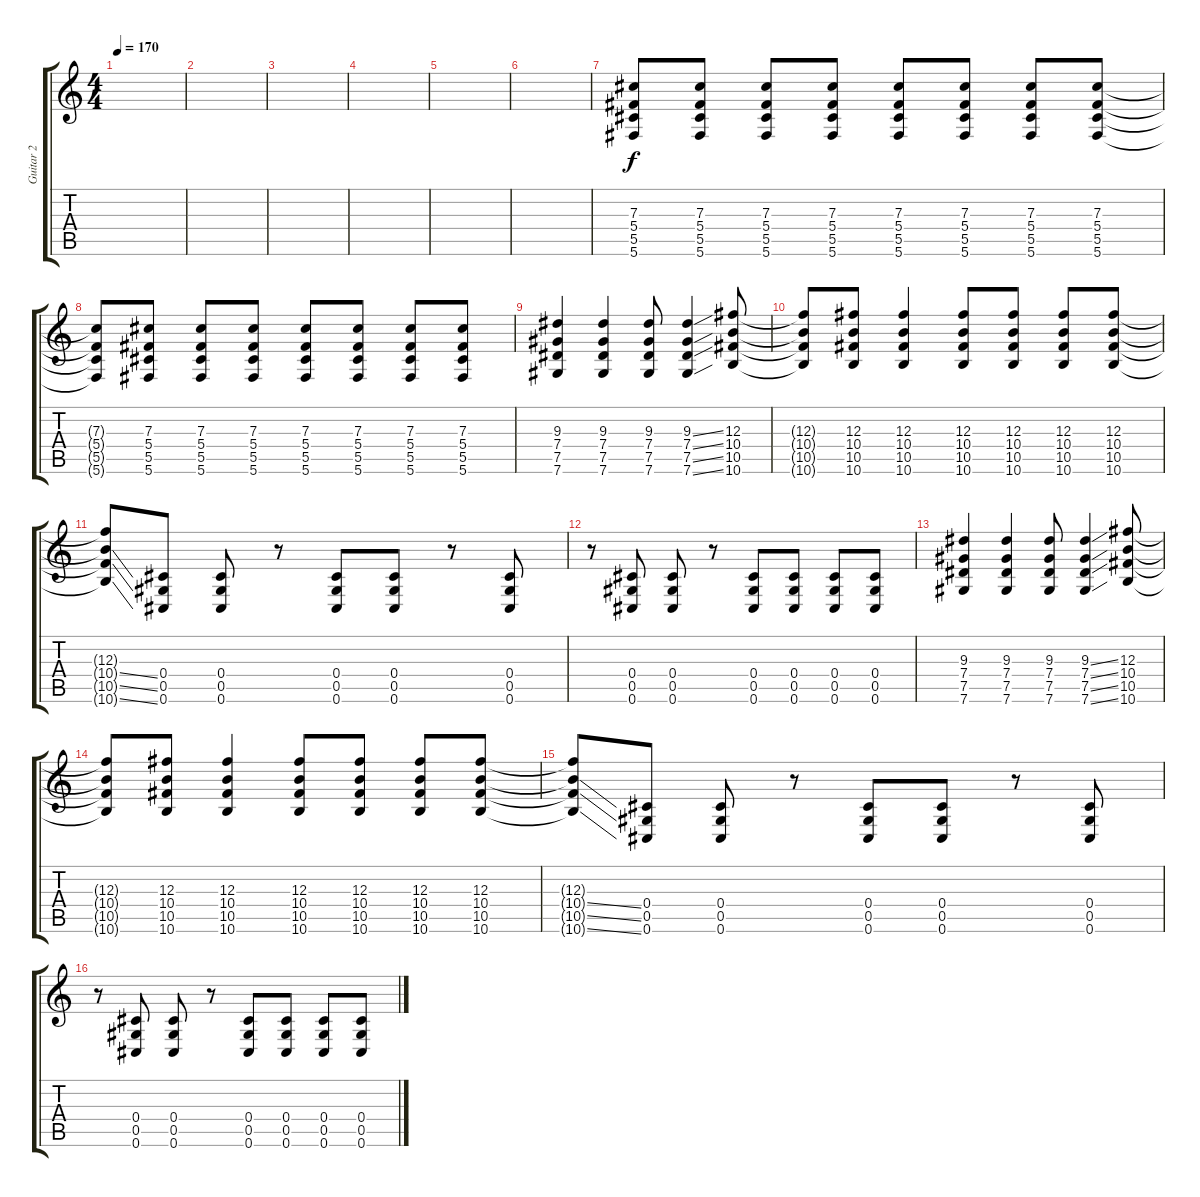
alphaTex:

\track ("Guitar 2" "Guitar 2") {instrument distortionguitar}
\staff {score tabs}
\tuning (Eb4 Bb3 Gb3 Db3 Ab2 Db2) {hide}
\ts (4 4)
\tempo 170
\clef g2
\ks c
|
|
|
|
|
|
(7.3 5.4 5.5 5.6).8 (7.3 5.4 5.5 5.6).8 (7.3 5.4 5.5 5.6).8 (7.3 5.4 5.5 5.6).8 (7.3 5.4 5.5 5.6).8 (7.3 5.4 5.5 5.6).8 (7.3 5.4 5.5 5.6).8 (7.3 5.4 5.5 5.6).8 |
(7.3{t} 5.4{t} 5.5{t} 5.6{t}).8 (7.3 5.4 5.5 5.6).8 (7.3 5.4 5.5 5.6).8 (7.3 5.4 5.5 5.6).8 (7.3 5.4 5.5 5.6).8 (7.3 5.4 5.5 5.6).8 (7.3 5.4 5.5 5.6).8 (7.3 5.4 5.5 5.6).8 |
(9.3 7.4 7.5 7.6).4 (9.3 7.4 7.5 7.6).4 (9.3 7.4 7.5 7.6).8 (9.3{ss} 7.4{ss} 7.5{ss} 7.6{ss}).4 (12.3 10.4 10.5 10.6).8 |
(12.3{t} 10.4{t} 10.5{t} 10.6{t}).8 (12.3 10.4 10.5 10.6).8 (12.3 10.4 10.5 10.6).4 (12.3 10.4 10.5 10.6).8 (12.3 10.4 10.5 10.6).8 (12.3 10.4 10.5 10.6).8 (12.3 10.4 10.5 10.6).8 |
(12.3{t} 10.4{ss t} 10.5{ss t} 10.6{ss t}).8 (0.4 0.5 0.6).8 (0.4 0.5 0.6).8 r.8 (0.4 0.5 0.6).8 (0.4 0.5 0.6).8 r.8 (0.4 0.5 0.6).8 |
r.8 (0.4 0.5 0.6).8 (0.4 0.5 0.6).8 r.8 (0.4 0.5 0.6).8 (0.4 0.5 0.6).8 (0.4 0.5 0.6).8 (0.4 0.5 0.6).8 |
(9.3 7.4 7.5 7.6).4 (9.3 7.4 7.5 7.6).4 (9.3 7.4 7.5 7.6).8 (9.3{ss} 7.4{ss} 7.5{ss} 7.6{ss}).4 (12.3 10.4 10.5 10.6).8 |
(12.3{t} 10.4{t} 10.5{t} 10.6{t}).8 (12.3 10.4 10.5 10.6).8 (12.3 10.4 10.5 10.6).4 (12.3 10.4 10.5 10.6).8 (12.3 10.4 10.5 10.6).8 (12.3 10.4 10.5 10.6).8 (12.3 10.4 10.5 10.6).8 |
(12.3{t} 10.4{ss t} 10.5{ss t} 10.6{ss t}).8 (0.4 0.5 0.6).8 (0.4 0.5 0.6).8 r.8 (0.4 0.5 0.6).8 (0.4 0.5 0.6).8 r.8 (0.4 0.5 0.6).8 |
r.8 (0.4 0.5 0.6).8 (0.4 0.5 0.6).8 r.8 (0.4 0.5 0.6).8 (0.4 0.5 0.6).8 (0.4 0.5 0.6).8 (0.4 0.5 0.6).8
